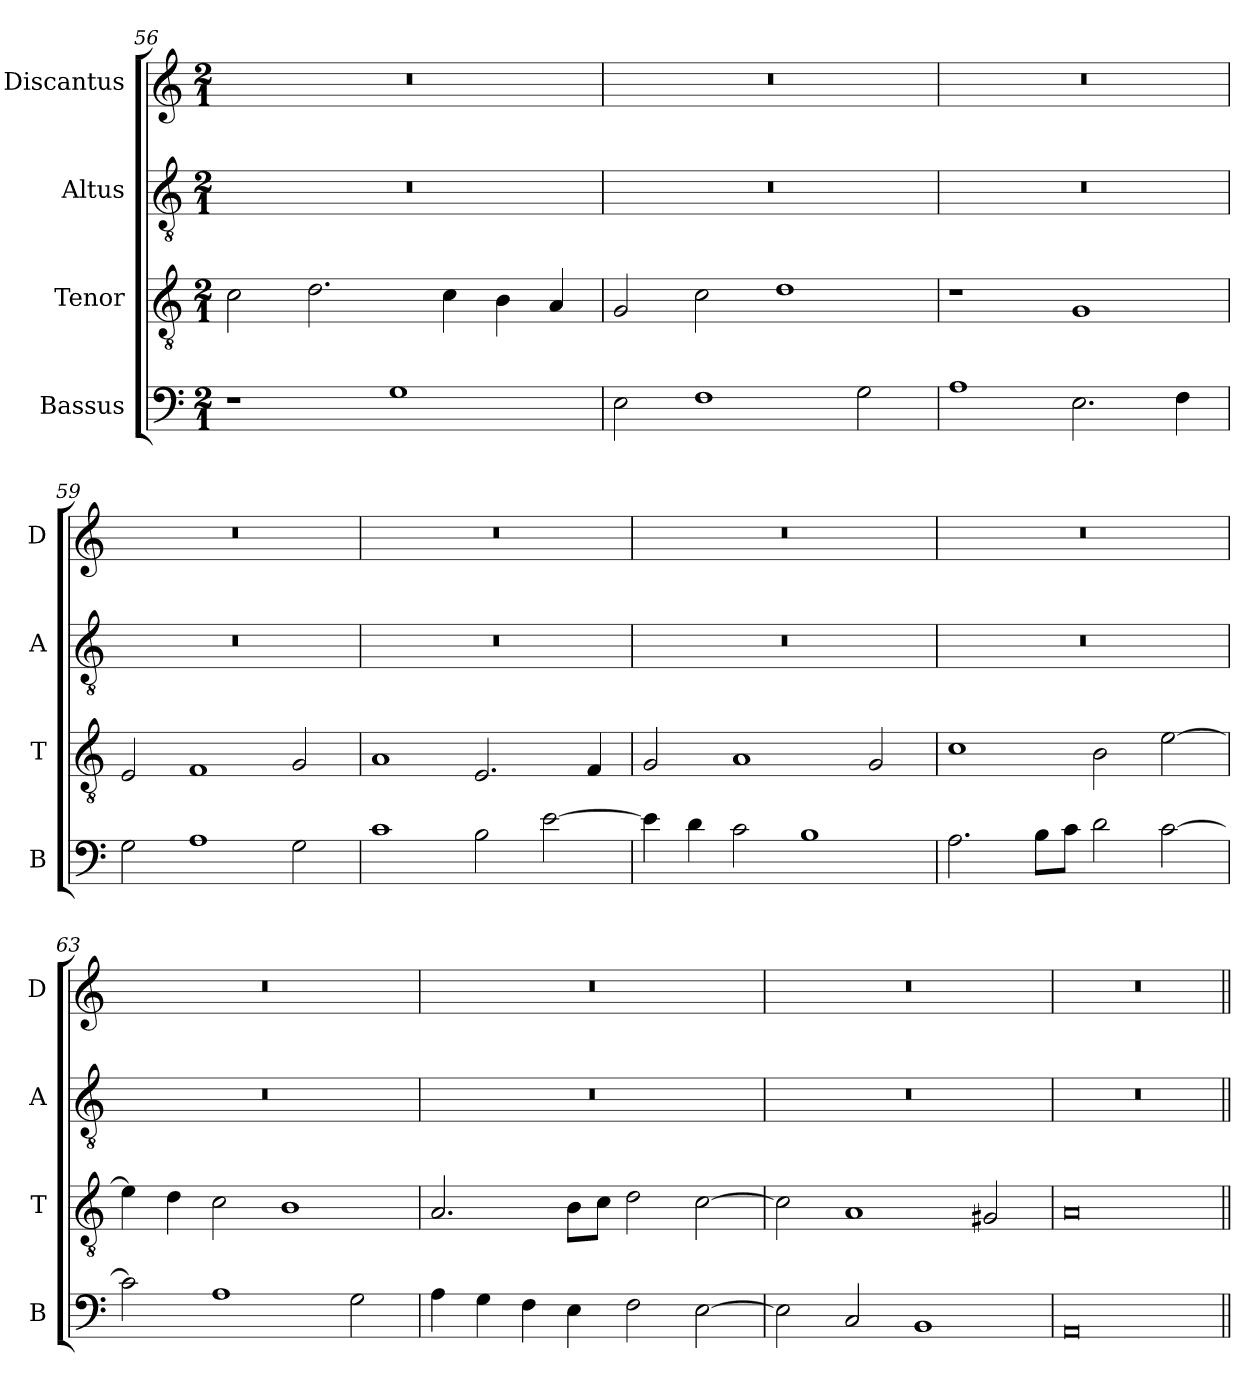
**kern	**kern	**kern	**kern
*part4	*part3	*part2	*part1
*staff4	*staff3	*staff2	*staff1
*I"Bassus	*I"Tenor	*I"Altus	*I"Discantus
*I'B	*I'T	*I'A	*I'D
*clefF4	*clefGv2	*clefGv2	*clefG2
*k[]	*k[]	*k[]	*k[]
*M2/1	*M2/1	*M2/1	*M2/1
=56	=56	=56	=56
1r	2c\	0r	0r
.	2.d\	.	.
1G	.	.	.
.	4c\	.	.
.	4B\	.	.
.	4A/	.	.
=57	=57	=57	=57
2E\	2G/	0r	0r
1F	2c\	.	.
.	1d	.	.
2G\	.	.	.
=58	=58	=58	=58
1A	1r	0r	0r
2.E\	1G	.	.
4F\	.	.	.
=59	=59	=59	=59
2G\	2E/	0r	0r
1A	1F	.	.
2G\	2G/	.	.
=60	=60	=60	=60
1c	1A	0r	0r
2B\	2.E/	.	.
[2e\	.	.	.
.	4F/	.	.
=61	=61	=61	=61
4e\]	2G/	0r	0r
4d\	.	.	.
2c\	1A	.	.
1B	.	.	.
.	2G/	.	.
=62	=62	=62	=62
2.A\	1c	0r	0r
8B\L	.	.	.
8c\J	.	.	.
2d\	2B\	.	.
[2c\	[2e\	.	.
=63	=63	=63	=63
2c\]	4e\]	0r	0r
.	4d\	.	.
1A	2c\	.	.
.	1B	.	.
2G\	.	.	.
=64	=64	=64	=64
4A\	2.A/	0r	0r
4G\	.	.	.
4F\	.	.	.
4E\	8B\L	.	.
.	8c\J	.	.
2F\	2d\	.	.
[2E\	[2c\	.	.
=65	=65	=65	=65
2E\]	2c\]	0r	0r
2C/	1A	.	.
1BB	.	.	.
.	2G#X/	.	.
=66	=66	=66	=66
0AA	0A	0r	0r
=||	=||	=||	=||
*-	*-	*-	*-
